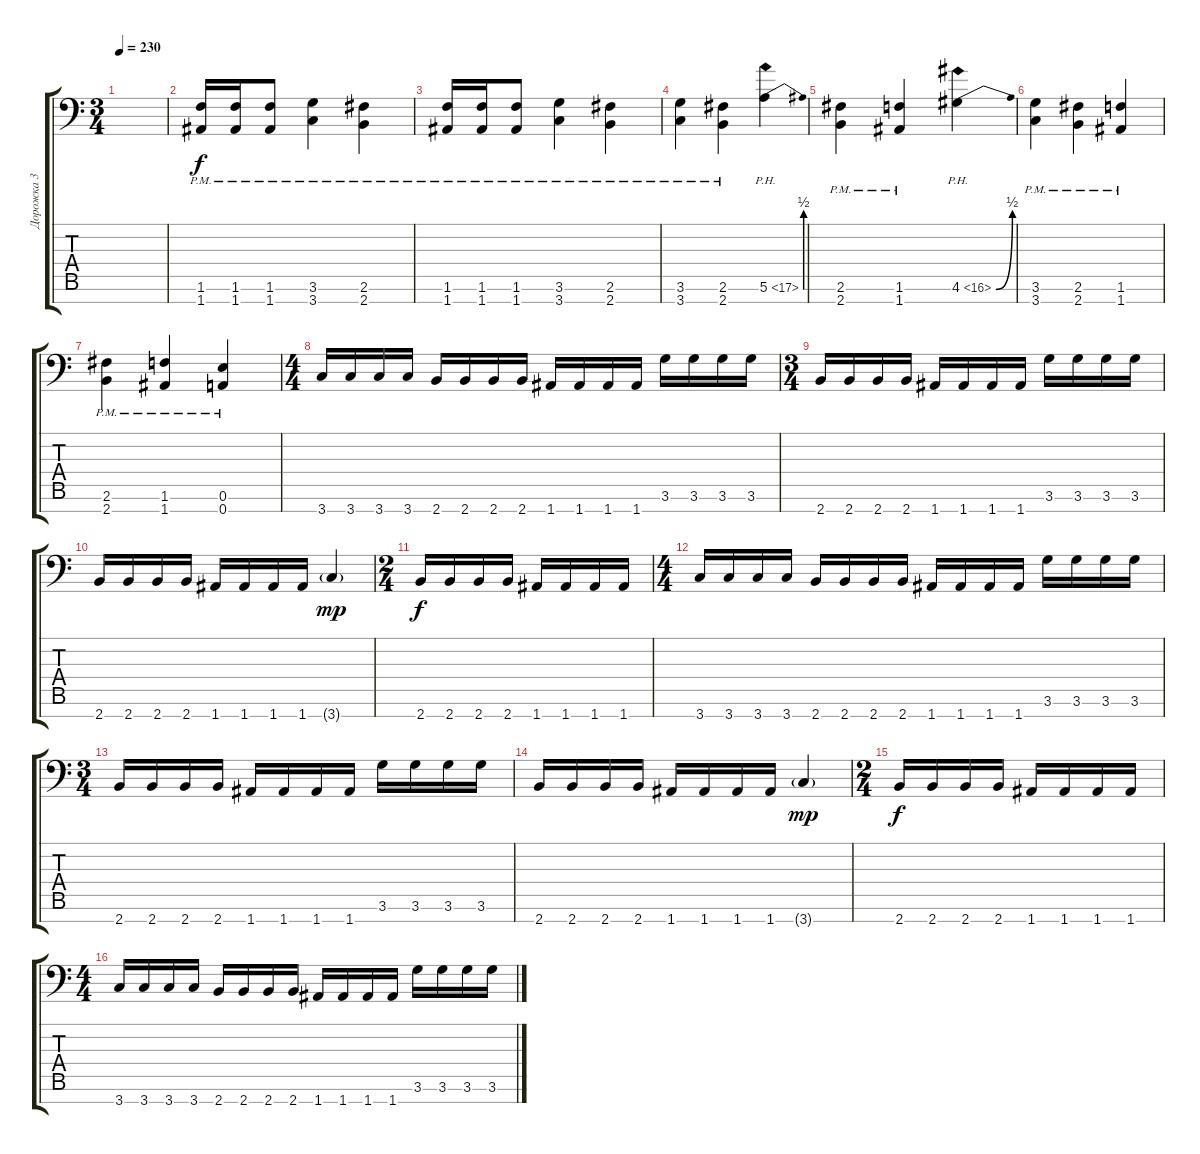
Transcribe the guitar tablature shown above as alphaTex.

\track ("Дорожка 3" "Дорожка 3") {instrument overdrivenguitar}
\staff {score tabs}
\tuning (E4 B3 G3 D3 A2 E2 A1) {hide}
\ts (3 4)
\tempo 230
\clef f4
\ks c
|
(1.6{pm} 1.7{pm}).16 (1.6{pm} 1.7{pm}).16 (1.6{pm} 1.7{pm}).8 (3.6{pm} 3.7{pm}).4 (2.6{pm} 2.7{pm}).4 |
(1.6{pm} 1.7{pm}).16 (1.6{pm} 1.7{pm}).16 (1.6{pm} 1.7{pm}).8 (3.6{pm} 3.7{pm}).4 (2.6{pm} 2.7{pm}).4 |
(3.6{pm} 3.7{pm}).4 (2.6{pm} 2.7{pm}).4 5.6{be (bend 0 0 60 2) ph 12}.4 |
(2.6{pm} 2.7{pm}).4 (1.6{pm} 1.7{pm}).4 4.6{be (bend 0 0 60 2) ph 12}.4 |
(3.6{pm} 3.7{pm}).4 (2.6{pm} 2.7{pm}).4 (1.6{pm} 1.7{pm}).4 |
(2.6{pm} 2.7{pm}).4 (1.6{pm} 1.7{pm}).4 (0.6{pm} 0.7{pm}).4 |
\ts (4 4)
3.7.16 3.7.16 3.7.16 3.7.16 2.7.16 2.7.16 2.7.16 2.7.16 1.7.16 1.7.16 1.7.16 1.7.16 3.6.16 3.6.16 3.6.16 3.6.16 |
\ts (3 4)
2.7.16 2.7.16 2.7.16 2.7.16 1.7.16 1.7.16 1.7.16 1.7.16 3.6.16 3.6.16 3.6.16 3.6.16 |
2.7.16 2.7.16 2.7.16 2.7.16 1.7.16 1.7.16 1.7.16 1.7.16 3.7{g}.4{dy mp} |
\ts (2 4)
2.7.16{dy f} 2.7.16 2.7.16 2.7.16 1.7.16 1.7.16 1.7.16 1.7.16 |
\ts (4 4)
3.7.16 3.7.16 3.7.16 3.7.16 2.7.16 2.7.16 2.7.16 2.7.16 1.7.16 1.7.16 1.7.16 1.7.16 3.6.16 3.6.16 3.6.16 3.6.16 |
\ts (3 4)
2.7.16 2.7.16 2.7.16 2.7.16 1.7.16 1.7.16 1.7.16 1.7.16 3.6.16 3.6.16 3.6.16 3.6.16 |
2.7.16 2.7.16 2.7.16 2.7.16 1.7.16 1.7.16 1.7.16 1.7.16 3.7{g}.4{dy mp} |
\ts (2 4)
2.7.16{dy f} 2.7.16 2.7.16 2.7.16 1.7.16 1.7.16 1.7.16 1.7.16 |
\ts (4 4)
3.7.16 3.7.16 3.7.16 3.7.16 2.7.16 2.7.16 2.7.16 2.7.16 1.7.16 1.7.16 1.7.16 1.7.16 3.6.16 3.6.16 3.6.16 3.6.16
